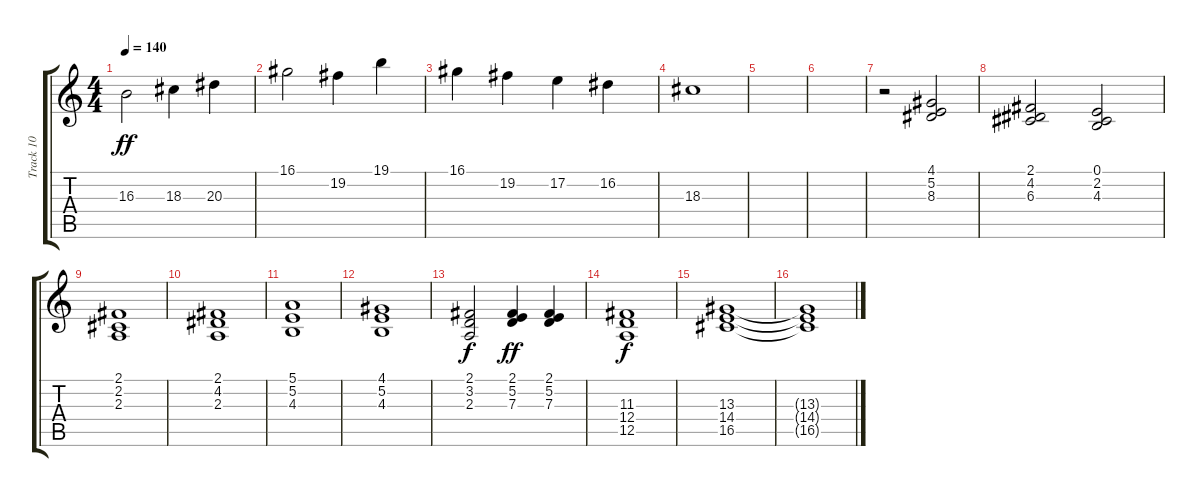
\track ("Track 10" "Track 10") {instrument trumpet}
\staff {score tabs}
\tuning (E4 B3 G3 D3 A2 E2) {hide}
\ts (4 4)
\tempo 140
\clef g2
\ks c
16.3.2{dy ff} 18.3.4 20.3.4 |
16.1.2 19.2.4 19.1.4 |
16.1.4 19.2.4 17.2.4 16.2.4 |
18.3.1 |
|
|
r.2 (4.1 5.2 8.3).2 |
(2.1 4.2 6.3).2 (0.1 2.2 4.3).2 |
(2.1 2.2 2.3).1 |
(2.1 4.2 2.3).1 |
(5.1 5.2 4.3).1 |
(4.1 5.2 4.3).1 |
(2.1 3.2 2.3).2{dy f} (2.1 5.2 7.3).4{dy ff} (2.1 5.2 7.3).4 |
(11.3 12.4 12.5).1{dy f} |
(13.3 14.4 16.5).1 |
(13.3{t} 14.4{t} 16.5{t}).1
